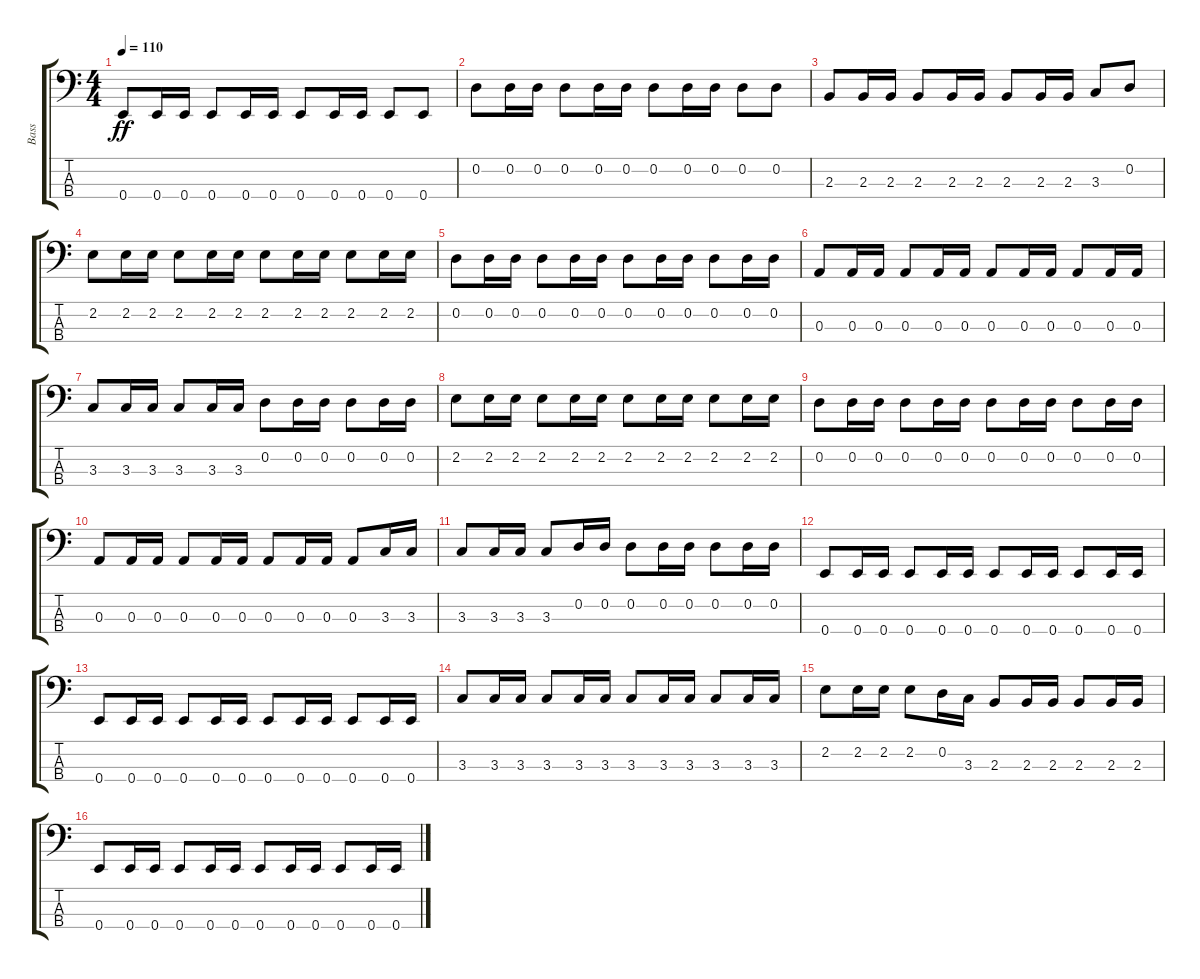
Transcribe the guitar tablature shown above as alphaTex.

\track ("Bass" "Bass") {instrument electricbassfinger}
\staff {score tabs}
\tuning (G2 D2 A1 E1) {hide}
\ts (4 4)
\tempo 110
\clef f4
\ks c
0.4.8{dy ff} 0.4.16 0.4.16 0.4.8 0.4.16 0.4.16 0.4.8 0.4.16 0.4.16 0.4.8 0.4.8 |
0.2.8 0.2.16 0.2.16 0.2.8 0.2.16 0.2.16 0.2.8 0.2.16 0.2.16 0.2.8 0.2.8 |
2.3.8 2.3.16 2.3.16 2.3.8 2.3.16 2.3.16 2.3.8 2.3.16 2.3.16 3.3.8 0.2.8 |
2.2.8 2.2.16 2.2.16 2.2.8 2.2.16 2.2.16 2.2.8 2.2.16 2.2.16 2.2.8 2.2.16 2.2.16 |
0.2.8 0.2.16 0.2.16 0.2.8 0.2.16 0.2.16 0.2.8 0.2.16 0.2.16 0.2.8 0.2.16 0.2.16 |
0.3.8 0.3.16 0.3.16 0.3.8 0.3.16 0.3.16 0.3.8 0.3.16 0.3.16 0.3.8 0.3.16 0.3.16 |
3.3.8 3.3.16 3.3.16 3.3.8 3.3.16 3.3.16 0.2.8 0.2.16 0.2.16 0.2.8 0.2.16 0.2.16 |
2.2.8 2.2.16 2.2.16 2.2.8 2.2.16 2.2.16 2.2.8 2.2.16 2.2.16 2.2.8 2.2.16 2.2.16 |
0.2.8 0.2.16 0.2.16 0.2.8 0.2.16 0.2.16 0.2.8 0.2.16 0.2.16 0.2.8 0.2.16 0.2.16 |
0.3.8 0.3.16 0.3.16 0.3.8 0.3.16 0.3.16 0.3.8 0.3.16 0.3.16 0.3.8 3.3.16 3.3.16 |
3.3.8 3.3.16 3.3.16 3.3.8 0.2.16 0.2.16 0.2.8 0.2.16 0.2.16 0.2.8 0.2.16 0.2.16 |
0.4.8 0.4.16 0.4.16 0.4.8 0.4.16 0.4.16 0.4.8 0.4.16 0.4.16 0.4.8 0.4.16 0.4.16 |
0.4.8 0.4.16 0.4.16 0.4.8 0.4.16 0.4.16 0.4.8 0.4.16 0.4.16 0.4.8 0.4.16 0.4.16 |
3.3.8 3.3.16 3.3.16 3.3.8 3.3.16 3.3.16 3.3.8 3.3.16 3.3.16 3.3.8 3.3.16 3.3.16 |
2.2.8 2.2.16 2.2.16 2.2.8 0.2.16 3.3.16 2.3.8 2.3.16 2.3.16 2.3.8 2.3.16 2.3.16 |
0.4.8 0.4.16 0.4.16 0.4.8 0.4.16 0.4.16 0.4.8 0.4.16 0.4.16 0.4.8 0.4.16 0.4.16
